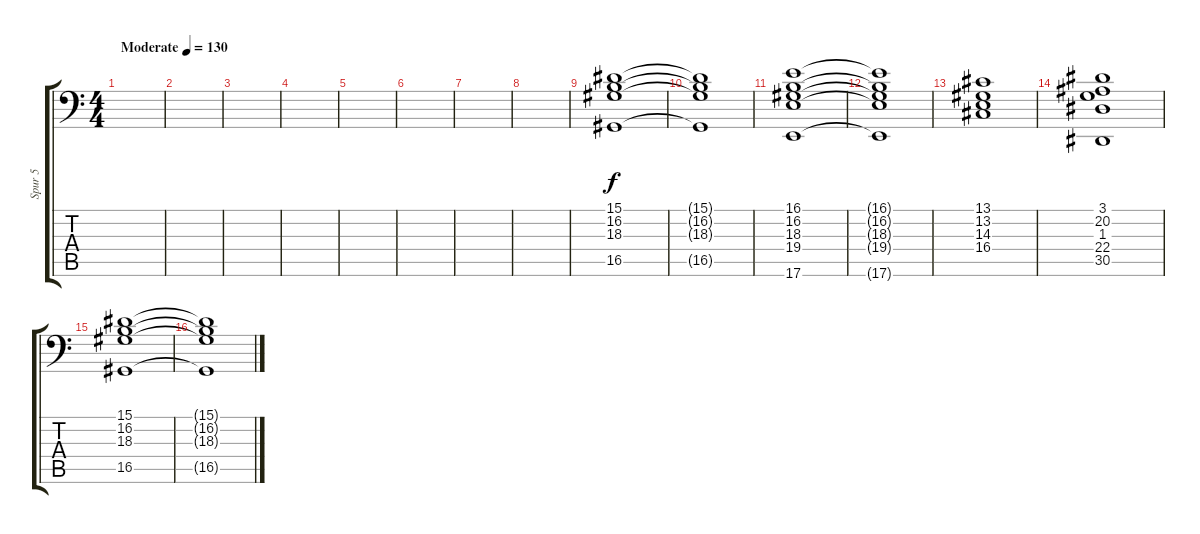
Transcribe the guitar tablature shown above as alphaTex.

\track ("Spur 5" "Spur 5") {instrument choiraahs}
\staff {score tabs}
\tuning (C3 G2 D2 A1 E1 B0) {hide}
\ts (4 4)
\tempo (130 "Moderate")
\clef f4
\ks c
|
|
|
|
|
|
|
|
(15.1 16.2 18.3 16.5).1 |
(15.1{t} 16.2{t} 18.3{t} 16.5{t}).1 |
(16.1 16.2 18.3 19.4 17.6).1 |
(16.1{t} 16.2{t} 18.3{t} 19.4{t} 17.6{t}).1 |
(13.1 13.2 14.3 16.4).1 |
(3.1 20.2 1.3 22.4 30.5).1 |
(15.1 16.2 18.3 16.5).1 |
(15.1{t} 16.2{t} 18.3{t} 16.5{t}).1
